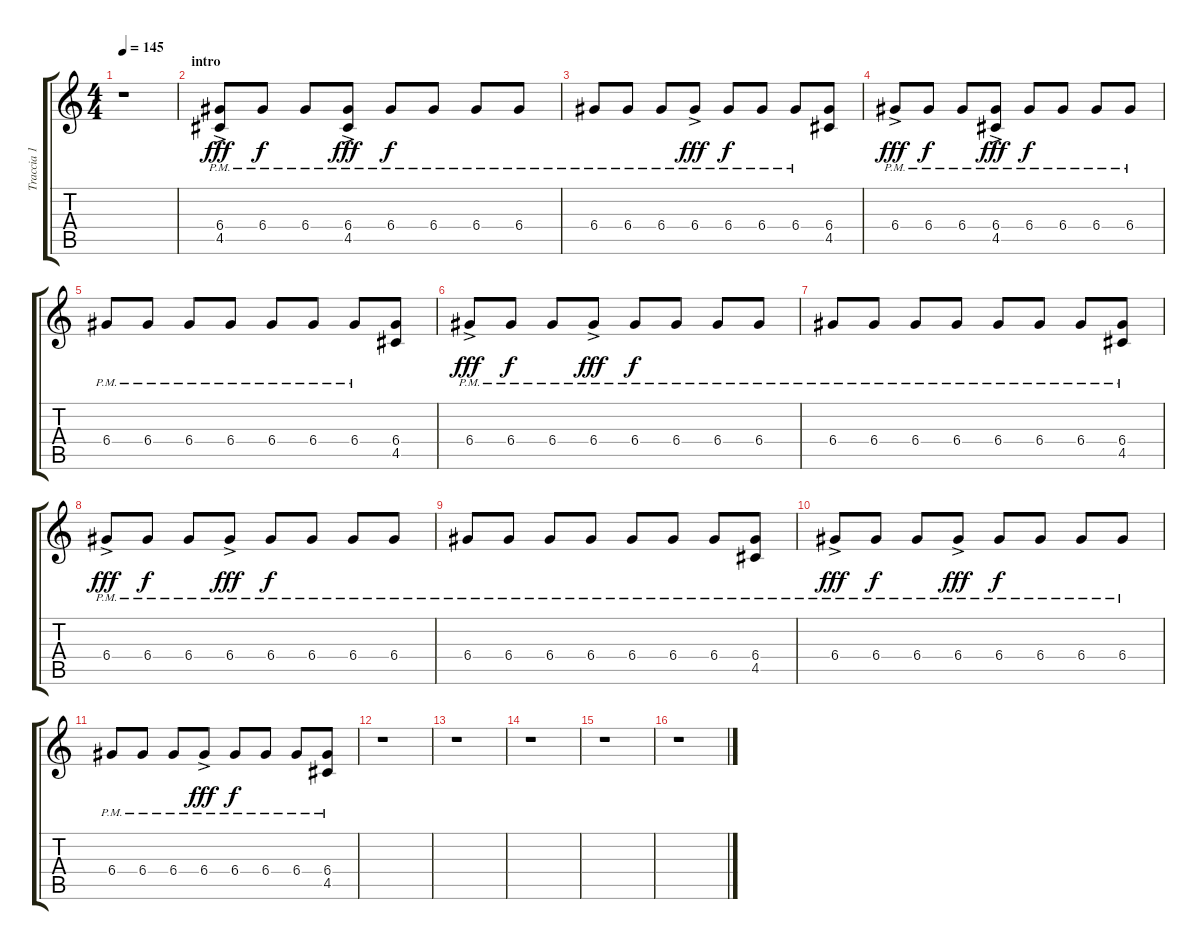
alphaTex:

\track ("Traccia 1" "Traccia 1") {instrument electricguitarmuted}
\staff {score tabs}
\tuning (E4 B3 G3 D3 A2 E2) {hide}
\ts (4 4)
\tempo 145
\clef g2
\ks c
r.1{dy f} |
\section ("" "intro")
(6.4{ac pm} 4.5{ac}).8{dy fff} 6.4{pm}.8{dy f} 6.4{pm}.8 (6.4{ac pm} 4.5{ac}).8{dy fff} 6.4{pm}.8{dy f} 6.4{pm}.8 6.4{pm}.8 6.4{pm}.8 |
6.4{pm}.8 6.4{pm}.8 6.4{pm}.8 6.4{ac pm}.8{dy fff} 6.4{pm}.8{dy f} 6.4{pm}.8 6.4{pm}.8 (6.4 4.5).8 |
6.4{ac pm}.8{dy fff} 6.4{pm}.8{dy f} 6.4{pm}.8 (6.4{ac pm} 4.5).8{dy fff} 6.4{pm}.8{dy f} 6.4{pm}.8 6.4{pm}.8 6.4{pm}.8 |
6.4{pm}.8 6.4{pm}.8 6.4{pm}.8 6.4{pm}.8 6.4{pm}.8 6.4{pm}.8 6.4{pm}.8 (6.4 4.5).8 |
6.4{ac pm}.8{dy fff} 6.4{pm}.8{dy f} 6.4{pm}.8 6.4{ac pm}.8{dy fff} 6.4{pm}.8{dy f} 6.4{pm}.8 6.4{pm}.8 6.4{pm}.8 |
6.4{pm}.8 6.4{pm}.8 6.4{pm}.8 6.4{pm}.8 6.4{pm}.8 6.4{pm}.8 6.4{pm}.8 (6.4{pm} 4.5).8 |
6.4{ac pm}.8{dy fff} 6.4{pm}.8{dy f} 6.4{pm}.8 6.4{ac pm}.8{dy fff} 6.4{pm}.8{dy f} 6.4{pm}.8 6.4{pm}.8 6.4{pm}.8 |
6.4{pm}.8 6.4{pm}.8 6.4{pm}.8 6.4{pm}.8 6.4{pm}.8 6.4{pm}.8 6.4{pm}.8 (6.4{pm} 4.5).8 |
6.4{ac pm}.8{dy fff} 6.4{pm}.8{dy f} 6.4{pm}.8 6.4{ac pm}.8{dy fff} 6.4{pm}.8{dy f} 6.4{pm}.8 6.4{pm}.8 6.4{pm}.8 |
6.4{pm}.8 6.4{pm}.8 6.4{pm}.8 6.4{ac pm}.8{dy fff} 6.4{pm}.8{dy f} 6.4{pm}.8 6.4{pm}.8 (6.4{pm} 4.5).8 |
r.1 |
r.1 |
r.1 |
r.1 |
r.1
